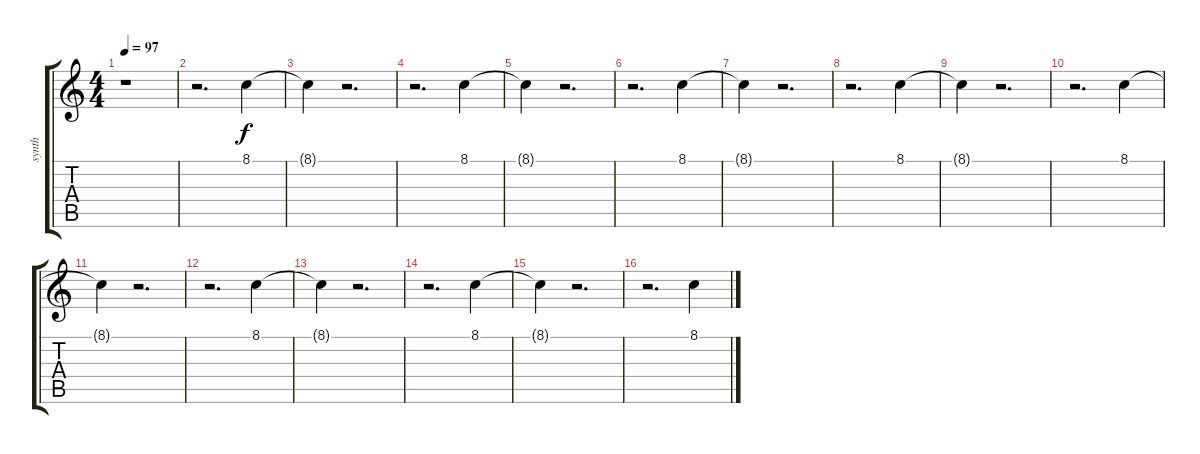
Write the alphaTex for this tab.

\track ("synth" "synth") {instrument synthvoice}
\staff {score tabs}
\tuning (E4 B3 G3 D3 A2 E2) {hide}
\ts (4 4)
\tempo 97
\clef g2
\ks c
r.1{dy p} |
r.2{d} 8.1.4{dy f} |
8.1{t}.4 r.2{d} |
r.2{d} 8.1.4 |
8.1{t}.4 r.2{d} |
r.2{d} 8.1.4 |
8.1{t}.4 r.2{d} |
r.2{d} 8.1.4 |
8.1{t}.4 r.2{d} |
r.2{d} 8.1.4 |
8.1{t}.4 r.2{d} |
r.2{d} 8.1.4 |
8.1{t}.4 r.2{d} |
r.2{d} 8.1.4 |
8.1{t}.4 r.2{d} |
r.2{d} 8.1.4
